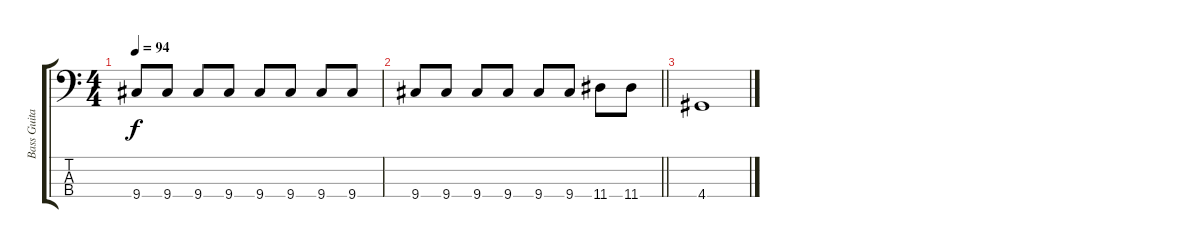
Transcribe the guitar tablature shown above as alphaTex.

\track ("Bass Guitar" "Bass Guita") {instrument electricbassfinger}
\staff {score tabs}
\tuning (G2 D2 A1 E1) {hide}
\ts (4 4)
\tempo 94
\clef f4
\ks c
9.4.8{dy f} 9.4.8 9.4.8 9.4.8 9.4.8 9.4.8 9.4.8 9.4.8 |
\barLineRight lightlight
9.4.8 9.4.8 9.4.8 9.4.8 9.4.8 9.4.8 11.4.8 11.4.8 |
4.4.1
